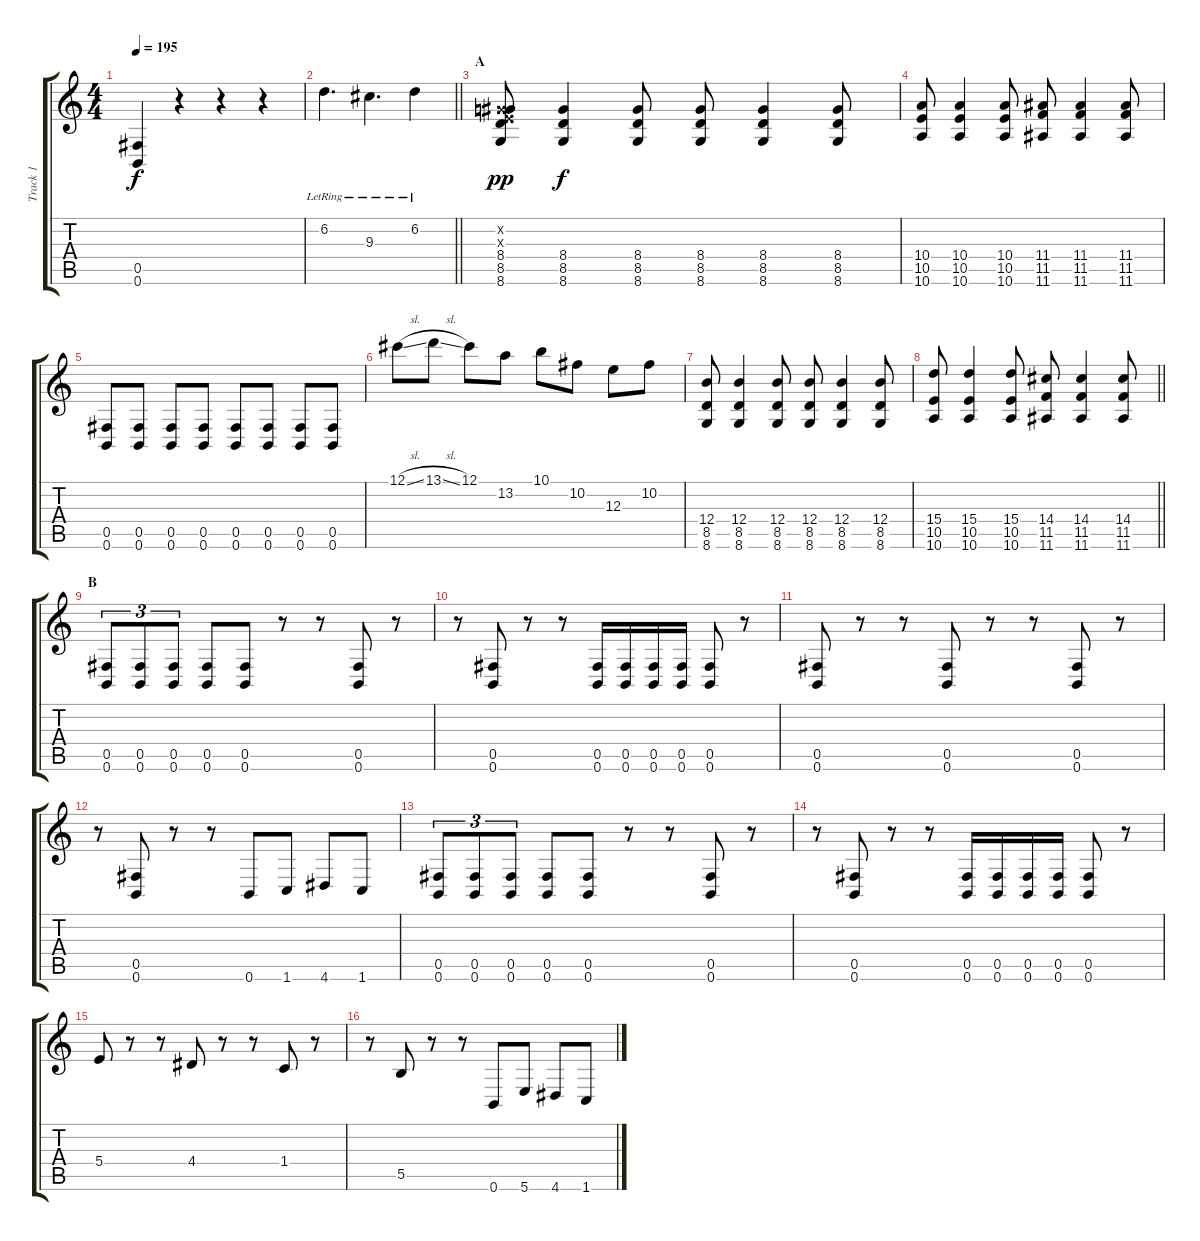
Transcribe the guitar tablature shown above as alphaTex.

\track ("Track 1" "Track 1") {instrument distortionguitar}
\staff {score tabs}
\tuning (Db4 Ab3 E3 B2 Gb2 B1) {hide}
\ts (4 4)
\tempo 195
\clef g2
\ks c
(0.5 0.6).4{dy f} r.4 r.4 r.4 |
\barLineRight lightlight
6.2{lr}.4{d} 9.3{lr}.4{d} 6.2{lr}.4 |
\section ("" "A")
(0.2{x} 0.3{x} 8.4 8.5 8.6).8{dy pp} (8.4 8.5 8.6).4{dy f} (8.4 8.5 8.6).8 (8.4 8.5 8.6).8 (8.4 8.5 8.6).4 (8.4 8.5 8.6).8 |
(10.4 10.5 10.6).8 (10.4 10.5 10.6).4 (10.4 10.5 10.6).8 (11.4 11.5 11.6).8 (11.4 11.5 11.6).4 (11.4 11.5 11.6).8 |
(0.5 0.6).8 (0.5 0.6).8 (0.5 0.6).8 (0.5 0.6).8 (0.5 0.6).8 (0.5 0.6).8 (0.5 0.6).8 (0.5 0.6).8 |
12.1{sl}.8 13.1{sl}.8 12.1.8 13.2.8 10.1.8 10.2.8 12.3.8 10.2.8 |
(12.4 8.5 8.6).8 (12.4 8.5 8.6).4 (12.4 8.5 8.6).8 (12.4 8.5 8.6).8 (12.4 8.5 8.6).4 (12.4 8.5 8.6).8 |
\barLineRight lightlight
(15.4 10.5 10.6).8 (15.4 10.5 10.6).4 (15.4 10.5 10.6).8 (14.4 11.5 11.6).8 (14.4 11.5 11.6).4 (14.4 11.5 11.6).8 |
\section ("" "B")
(0.5 0.6).8{tu (3 2)} (0.5 0.6).8{tu (3 2)} (0.5 0.6).8{tu (3 2)} (0.5 0.6).8 (0.5 0.6).8 r.8 r.8 (0.5 0.6).8 r.8 |
r.8 (0.5 0.6).8 r.8 r.8 (0.5 0.6).16 (0.5 0.6).16 (0.5 0.6).16 (0.5 0.6).16 (0.5 0.6).8 r.8 |
(0.5 0.6).8 r.8 r.8 (0.5 0.6).8 r.8 r.8 (0.5 0.6).8 r.8 |
r.8 (0.5 0.6).8 r.8 r.8 0.6.8 1.6.8 4.6.8 1.6.8 |
(0.5 0.6).8{tu (3 2)} (0.5 0.6).8{tu (3 2)} (0.5 0.6).8{tu (3 2)} (0.5 0.6).8 (0.5 0.6).8 r.8 r.8 (0.5 0.6).8 r.8 |
r.8 (0.5 0.6).8 r.8 r.8 (0.5 0.6).16 (0.5 0.6).16 (0.5 0.6).16 (0.5 0.6).16 (0.5 0.6).8 r.8 |
5.4.8 r.8 r.8 4.4.8 r.8 r.8 1.4.8 r.8 |
r.8 5.5.8 r.8 r.8 0.6.8 5.6.8 4.6.8 1.6.8
